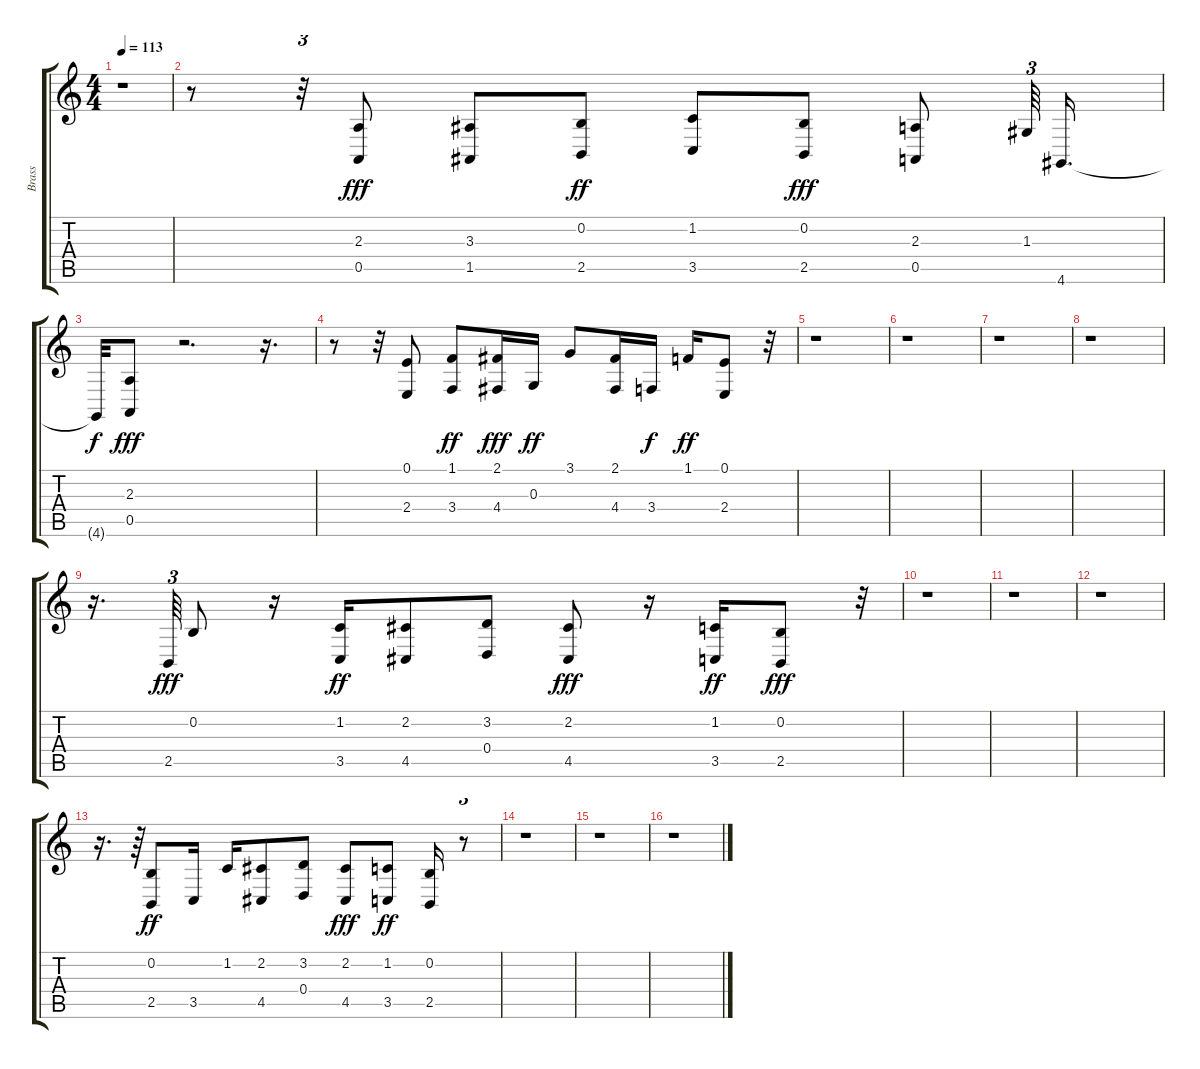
\track ("Brass" "Brass") {instrument brasssection}
\staff {score tabs}
\tuning (E4 B3 G3 D3 A2 E2) {hide}
\ts (4 4)
\tempo 113
\clef g2
\ks c
r.1{dy ff} |
r.8 r.32{tu (3 2)} (2.3 0.5).8{dy fff} (3.3 1.5).8 (0.2 2.5).8{dy ff} (1.2 3.5).8 (0.2 2.5).8{dy fff} (2.3 0.5).8 1.3.64{tu (3 2) beam splitsecondary} 4.6.16{d} |
4.6{t}.32{dy f} (2.3 0.5).8{dy fff} r.2{d} r.16{d} |
r.8 r.32 (0.1 2.4).8 (1.1 3.4).8{dy ff} (2.1 4.4).16{dy fff} 0.3.16{dy ff} 3.1.8 (2.1 4.4).16 3.4.16{dy f} 1.1.16{dy ff} (0.1 2.4).8 r.32 |
r.1 |
r.1 |
r.1 |
r.1 |
r.16{d} 2.5.64{tu (3 2) dy fff} 0.2.8 r.16 (1.2 3.5).16{dy ff} (2.2 4.5).8 (3.2 0.4).8 (2.2 4.5).8{dy fff} r.16 (1.2 3.5).16{dy ff} (0.2 2.5).8{dy fff} r.32{tu (3 2)} |
r.1 |
r.1 |
r.1 |
r.16{d} r.64{tu (3 2)} (0.2 2.5).8{dy ff} 3.5.16 1.2.16 (2.2 4.5).8 (3.2 0.4).8 (2.2 4.5).8{dy fff} (1.2 3.5).8{dy ff} (0.2 2.5).16 r.8{tu (3 2)} |
r.1 |
r.1 |
r.1
